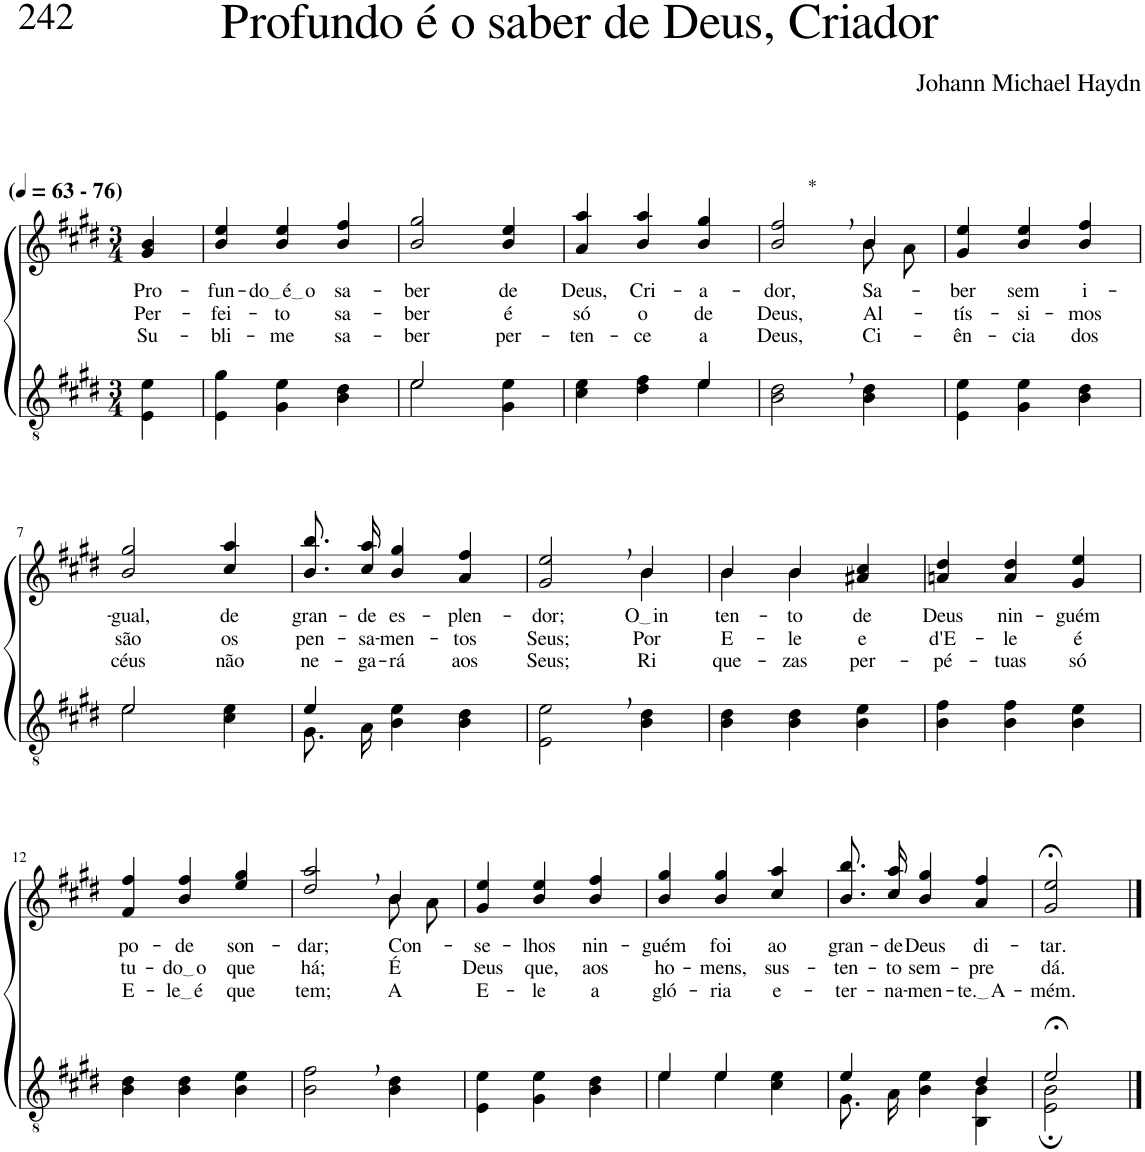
**kern	**kern	**text	**text	**text
*part2	*part1	*part1	*part1	*part1
*staff2	*staff1	*staff1	*staff1	*staff1
*I"Parte III e IV	*I"Parte I e II	*	*	*
*clefGv2	*clefG2	*	*	*
*Trd4c7	*Trd4c7	*	*	*
*k[f#c#g#d#]	*k[f#c#g#d#]	*	*	*
*M3/4	*M3/4	*	*	*
*MM63	*MM63	*	*	*
=1	=1	=1	=1	=1
!	!LO:TX:a:B:t=(	!	!	!
!	!LO:TX:a:B:t=- 76)	!	!	!
!	!	!LO:LY:b	!LO:LY:b	!LO:LY:b
4E\ 4e\	4g#/ 4b/	Pro-	Per-	Su-
=2	=2	=2	=2	=2
!	!	!LO:LY:b	!LO:LY:b	!LO:LY:b
4E\ 4g#\	4b/ 4ee/	-fun-	-fei-	-bli-
!	!	!LO:LY:b	!LO:LY:b	!LO:LY:b
4G#\ 4e\	4b/ 4ee/	do é o	-to	-me
!	!	!LO:LY:b	!LO:LY:b	!LO:LY:b
4B\ 4d#\	4b/ 4ff#/	sa-	sa-	sa-
=3	=3	=3	=3	=3
*^	*	*	*	*
!	!	!	!LO:LY:b	!LO:LY:b	!LO:LY:b
2e/	2e\	2b/ 2gg#/	-ber	-ber	-ber
!	!	!	!LO:LY:b	!LO:LY:b	!LO:LY:b
4ryy	4G#\ 4e\	4b/ 4ee/	de	é	per-
=4	=4	=4	=4	=4	=4
!	!	!	!LO:LY:b	!LO:LY:b	!LO:LY:b
2ryy	4c#\ 4e\	4a/ 4aa/	Deus,	só	-ten-
!	!	!	!LO:LY:b	!LO:LY:b	!LO:LY:b
.	4d#\ 4f#\	4b/ 4aa/	Cri-	o	-ce
!	!	!	!LO:LY:b	!LO:LY:b	!LO:LY:b
4e/	4e\	4b/ 4gg#/	-a-	de	a
=5	=5	=5	=5	=5	=5
!	!	!LO:TX:a:t=*	!	!	!
!	!	!	!LO:LY:b	!LO:LY:b	!LO:LY:b
*v	*v	*^	*	*	*
2B\, 2d#\,	2b/, 2ff#/,	2ryy	-dor,	Deus,	Deus,
!	!	!	!LO:LY:b	!LO:LY:b	!LO:LY:b
4B\ 4d#\	4b/	8b\L	Sa-	Al-	Ci-
.	.	8a\J	.	.	.
=6	=6	=6	=6	=6	=6
!	!	!	!LO:LY:b	!LO:LY:b	!LO:LY:b
*	*v	*v	*	*	*
4E\ 4e\	4g#/ 4ee/	-ber	-tís-	-ên-
!	!	!LO:LY:b	!LO:LY:b	!LO:LY:b
4G#\ 4e\	4b/ 4ee/	sem	-si-	-cia
!	!	!LO:LY:b	!LO:LY:b	!LO:LY:b
4B\ 4d#\	4b/ 4ff#/	i-	-mos	dos
!!LO:LB:g=z
=7	=7	=7	=7	=7
*^	*	*	*	*
!	!	!	!LO:LY:b	!LO:LY:b	!LO:LY:b
2e/	2e\	2b/ 2gg#/	-gual,	são	céus
!	!	!	!LO:LY:b	!LO:LY:b	!LO:LY:b
4ryy	4c#\ 4e\	4cc#/ 4aa/	de	os	não
=8	=8	=8	=8	=8	=8
!	!	!	!LO:LY:b	!LO:LY:b	!LO:LY:b
4e/	8.G#\L	8.b\ 8.bb\L	gran-	pen-	ne-
!	!	!	!LO:LY:b	!LO:LY:b	!LO:LY:b
.	16A\Jk	16cc#\ 16aa\Jk	-de	-sa-	-ga-
!	!	!	!LO:LY:b	!LO:LY:b	!LO:LY:b
2ryy	4B\ 4e\	4b/ 4gg#/	es-	-men-	-rá
!	!	!	!LO:LY:b	!LO:LY:b	!LO:LY:b
.	4B\ 4d#\	4a/ 4ff#/	-plen-	-tos	aos
=9	=9	=9	=9	=9	=9
!	!	!	!LO:LY:b	!LO:LY:b	!LO:LY:b
*v	*v	*^	*	*	*
2E\, 2e\,	2g#/, 2ee/,	2ryy	-dor;	Seus;	Seus;
!	!	!	!LO:LY:b	!LO:LY:b	!LO:LY:b
4B\ 4d#\	4b/	4b\	O in	Por	Ri-
=10	=10	=10	=10	=10	=10
!	!	!	!LO:LY:b	!LO:LY:b	!LO:LY:b
4B\ 4d#\	4b\	4b/	-ten-	E-	-que-
!	!	!	!LO:LY:b	!LO:LY:b	!LO:LY:b
4B\ 4d#\	4b\	4b/	-to	-le	-zas
!	!	!	!LO:LY:b	!LO:LY:b	!LO:LY:b
4B\ 4e\	4ryy	4a#X/ 4cc#/	de	e	per-
=11	=11	=11	=11	=11	=11
!	!	!	!LO:LY:b	!LO:LY:b	!LO:LY:b
*	*v	*v	*	*	*
4B\ 4f#\	4an/ 4dd#/	Deus	d'E-	pé-
!	!	!LO:LY:b	!LO:LY:b	!LO:LY:b
4B\ 4f#\	4a/ 4dd#/	nin-	-le	-tuas
!	!	!LO:LY:b	!LO:LY:b	!LO:LY:b
4B\ 4e\	4g#/ 4ee/	-guém	é	só
!!LO:LB:g=z
=12	=12	=12	=12	=12
!	!	!LO:LY:b	!LO:LY:b	!LO:LY:b
4B\ 4d#\	4f#/ 4ff#/	po-	tu-	E-
!	!	!LO:LY:b	!LO:LY:b	!LO:LY:b
4B\ 4d#\	4b/ 4ff#/	-de	do o	le é
!	!	!LO:LY:b	!LO:LY:b	!LO:LY:b
4B\ 4e\	4ee/ 4gg#/	son-	que	que
=13	=13	=13	=13	=13
!	!	!LO:LY:b	!LO:LY:b	!LO:LY:b
*	*^	*	*	*
2B\, 2f#\,	2dd#/, 2aa/,	2ryy	-dar;	há;	tem;
!	!	!	!	!LO:LY:b	!
!	!	!	!LO:LY:b	!	!LO:LY:b
4B\ 4d#\	4b/	8b\L	Con-	.	-A
.	.	8a\J	.	.	.
=14	=14	=14	=14	=14	=14
!	!	!	!LO:LY:b	!LO:LY:b	!LO:LY:b
*	*v	*v	*	*	*
4E\ 4e\	4g#/ 4ee/	-se-	Deus	E-
!	!	!LO:LY:b	!LO:LY:b	!LO:LY:b
4G#\ 4e\	4b/ 4ee/	-lhos	que,	-le
!	!	!LO:LY:b	!LO:LY:b	!LO:LY:b
4B\ 4d#\	4b/ 4ff#/	nin-	aos	a
=15	=15	=15	=15	=15
*^	*	*	*	*
!	!	!	!LO:LY:b	!LO:LY:b	!LO:LY:b
4e/	4e\	4b/ 4gg#/	-guém	ho-	gló-
!	!	!	!LO:LY:b	!LO:LY:b	!LO:LY:b
4e/	4e\	4b/ 4gg#/	foi	-mens,	-ria
!	!	!	!LO:LY:b	!LO:LY:b	!LO:LY:b
4ryy	4c#\ 4e\	4cc#/ 4aa/	ao	sus-	e-
=16	=16	=16	=16	=16	=16
!	!	!	!LO:LY:b	!LO:LY:b	!LO:LY:b
4e/	8.G#\L	8.b\ 8.bb\L	gran-	-ten-	-ter-
!	!	!	!LO:LY:b	!LO:LY:b	!LO:LY:b
.	16A\Jk	16cc#\ 16aa\Jk	-de	-to	-na-
!	!	!	!LO:LY:b	!LO:LY:b	!LO:LY:b
4ryy	4B\ 4e\	4b/ 4gg#/	Deus	sem-	-men-
!	!	!	!LO:LY:b	!LO:LY:b	!LO:LY:b
4d#/	4BB\ 4B\	4a/ 4ff#/	di-	-pre	te. A
=17	=17	=17	=17	=17	=17
!	!	!	!LO:LY:b	!LO:LY:b	!LO:LY:b
2e;</	2E\; 2B\;	2g#/;< 2ee/;<	-tar.	dá.	-mém.
*v	*v	*	*	*	*
==	==	==	==	==
*-	*-	*-	*-	*-
